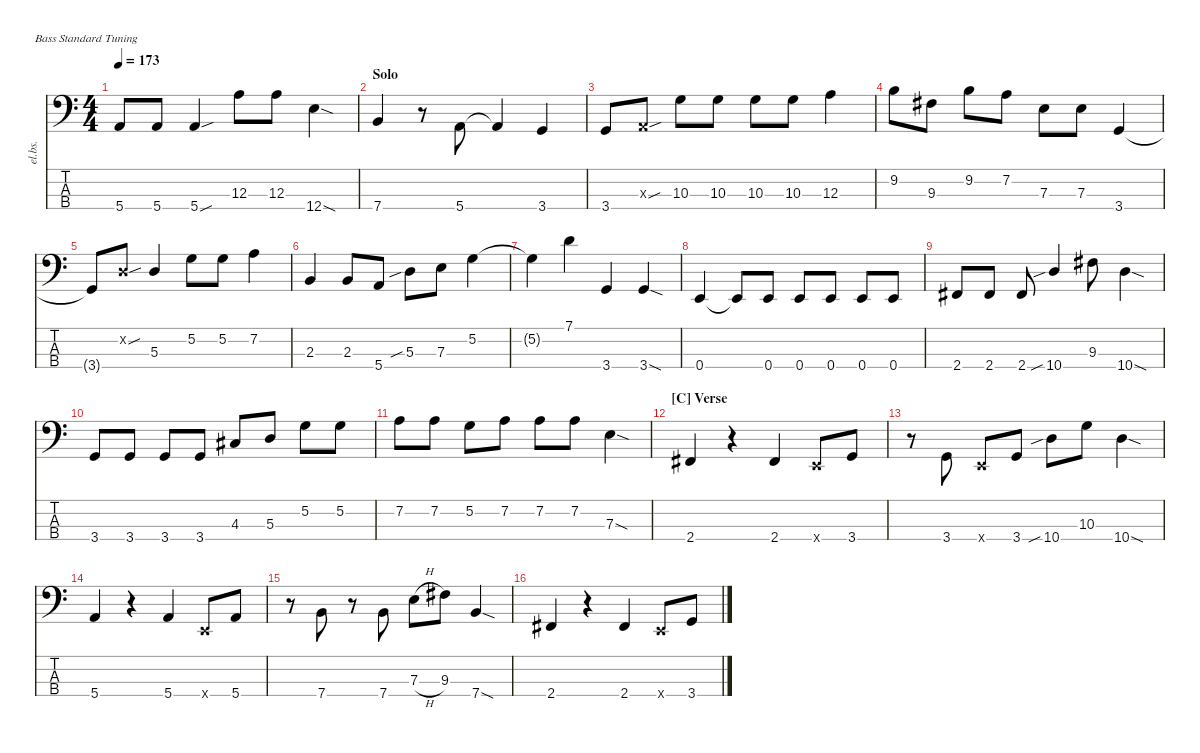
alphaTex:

\defaultSystemsLayout 4
\hideDynamics
\bracketExtendMode nobrackets
\track ("Electric Bass" "el.bs.") {mute instrument electricbassfinger}
\staff {score tabs}
\tuning (G2 D2 A1 E1)
\ts (4 4)
\tempo 173
\clef f4
\ks c
5.4.8{dy mf beam Up} 5.4.8{beam Up} 5.4{sou}.4{beam Up} 12.3.8{beam Down} 12.3.8{beam Down} 12.4{sod}.4{beam Down} |
\section ("" "Solo")
7.4.4{beam Up} r.8{beam Down} 5.4.8{beam Up} 5.4{t}.4{beam Up} 3.4.4{beam Up} |
3.4.8{beam Up} 0.3{sou x}.8{beam Up} 10.3.8{beam Down} 10.3.8{beam Down} 10.3.8{beam Down} 10.3.8{beam Down} 12.3.4{beam Down} |
9.2.8{beam Down} 9.3{acc #}.8{beam Down} 9.2.8{beam Down} 7.2.8{beam Down} 7.3.8{beam Down} 7.3.8{beam Down} 3.4.4{beam Up} |
3.4{t}.8{beam Up} 0.2{sou x}.8{beam Up} 5.3.4{beam Up} 5.2.8{beam Down} 5.2.8{beam Down} 7.2.4{beam Down} |
2.3.4{beam Up} 2.3.8{beam Up} 5.4.8{beam Up} 5.3{sib}.8{beam Down} 7.3.8{beam Down} 5.2.4{beam Down} |
5.2{t}.4{beam Down} 7.1.4{beam Down} 3.4.4{beam Up} 3.4{sod}.4{beam Up} |
0.4.4{beam Up} 0.4{t}.8{beam Up} 0.4.8{beam Up} 0.4.8{beam Up} 0.4.8{beam Up} 0.4.8{beam Up} 0.4.8{beam Up} |
2.4{acc #}.8{beam Up} 2.4{acc #}.8{beam Up} 2.4{acc #}.8{beam Up} 10.4{sib}.4{beam Up} 9.3{acc #}.8{beam Down} 10.4{sod}.4{beam Down} |
3.4.8{beam Up} 3.4.8{beam Up} 3.4.8{beam Up} 3.4.8{beam Up} 4.3{acc #}.8{beam Up} 5.3.8{beam Up} 5.2.8{beam Down} 5.2.8{beam Down} |
7.2.8{beam Down} 7.2.8{beam Down} 5.2.8{beam Down} 7.2.8{beam Down} 7.2.8{beam Down} 7.2.8{beam Down} 7.3{sod}.4{beam Down} |
\section ("C" "Verse")
2.4{acc #}.4{beam Up} r.4{beam Down} 2.4{acc #}.4{beam Up} 0.4{x}.8{beam Up} 3.4.8{beam Up} |
r.8{beam Down} 3.4.8{beam Up} 0.4{x}.8{beam Up} 3.4.8{beam Up} 10.4{sib}.8{beam Down} 10.3.8{beam Down} 10.4{sod}.4{beam Down} |
5.4.4{beam Up} r.4{beam Down} 5.4.4{beam Up} 0.4{x}.8{beam Up} 5.4.8{beam Up} |
r.8{beam Down} 7.4.8{beam Up} r.8{beam Down} 7.4.8{beam Up} 7.3{h}.8{beam Down} 9.3{acc #}.8{beam Down} 7.4{sod}.4{beam Up} |
2.4{acc #}.4{beam Up} r.4{beam Down} 2.4{acc #}.4{beam Up} 0.4{x}.8{beam Up} 3.4.8{beam Up}
